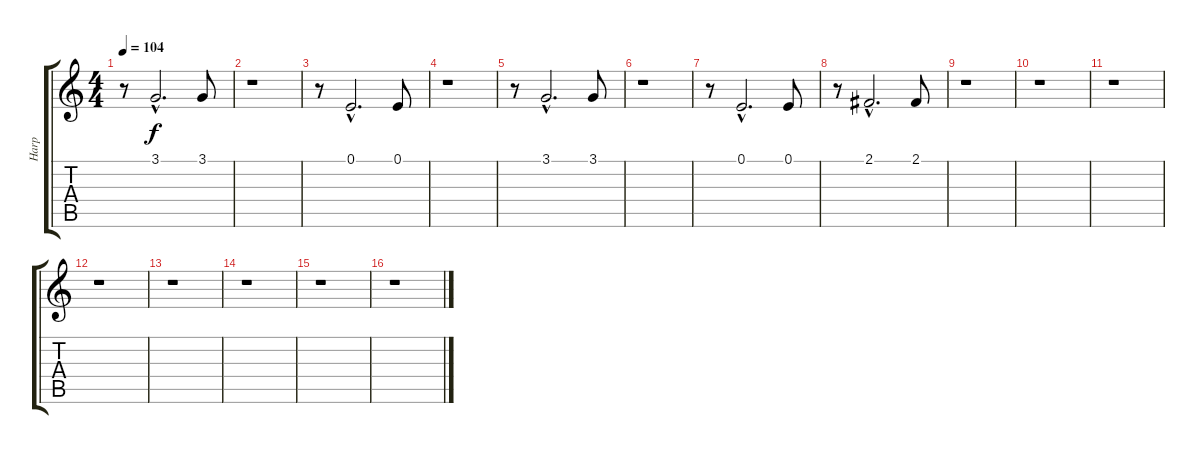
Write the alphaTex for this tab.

\track ("Harp" "Harp") {instrument orchestralharp}
\staff {score tabs}
\tuning (E4 B3 G3 D3 A2 E2) {hide}
\ts (4 4)
\tempo 104
\clef g2
\ks c
r.8{dy f} 3.1{hac}.2{d} 3.1.8 |
r.1 |
r.8 0.1{hac}.2{d} 0.1.8 |
r.1 |
r.8 3.1{hac}.2{d} 3.1.8 |
r.1 |
r.8 0.1{hac}.2{d} 0.1.8 |
r.8 2.1{hac}.2{d} 2.1.8 |
r.1 |
r.1 |
r.1 |
r.1 |
r.1 |
r.1 |
r.1 |
r.1
